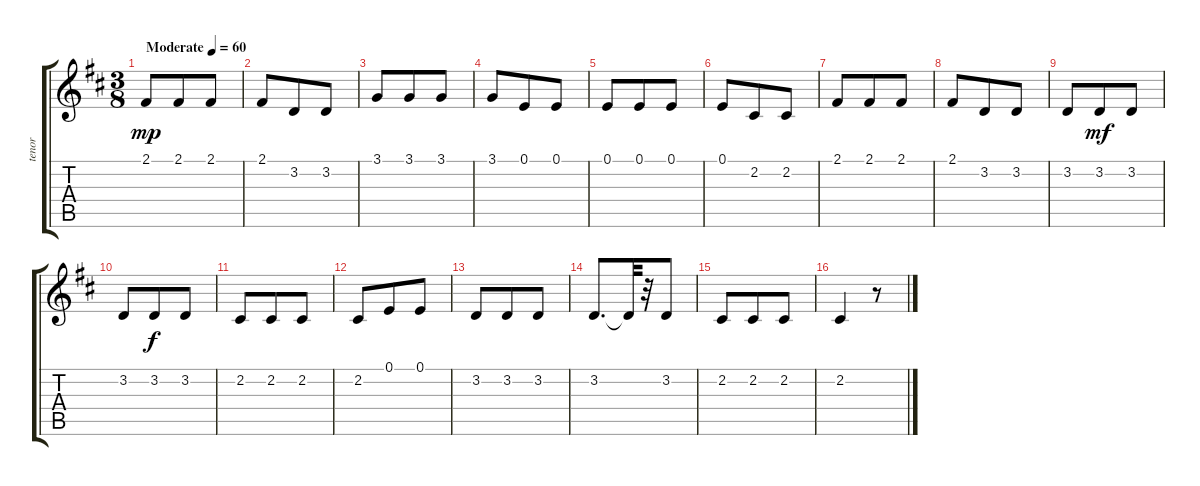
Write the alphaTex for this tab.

\track ("tenor               " "tenor     ") {instrument electricgrandpiano}
\staff {score tabs}
\tuning (E4 B3 G3 D3 A2 E2) {hide}
\ts (3 8)
\tempo (60 "Moderate")
\clef g2
\ks d
2.1.8{dy mp instrument electricgrandpiano} 2.1.8 2.1.8 |
2.1.8 3.2.8 3.2.8 |
3.1.8 3.1.8 3.1.8 |
3.1.8 0.1.8 0.1.8 |
0.1.8 0.1.8 0.1.8 |
0.1.8 2.2.8 2.2.8 |
2.1.8 2.1.8 2.1.8 |
2.1.8 3.2.8 3.2.8 |
3.2.8 3.2.8{dy mf} 3.2.8 |
3.2.8 3.2.8{dy f} 3.2.8 |
2.2.8 2.2.8 2.2.8 |
2.2.8 0.1.8 0.1.8 |
3.2.8 3.2.8 3.2.8 |
3.2.8{d} 3.2{t}.32 r.32 3.2.8 |
2.2.8 2.2.8 2.2.8 |
2.2.4 r.8
